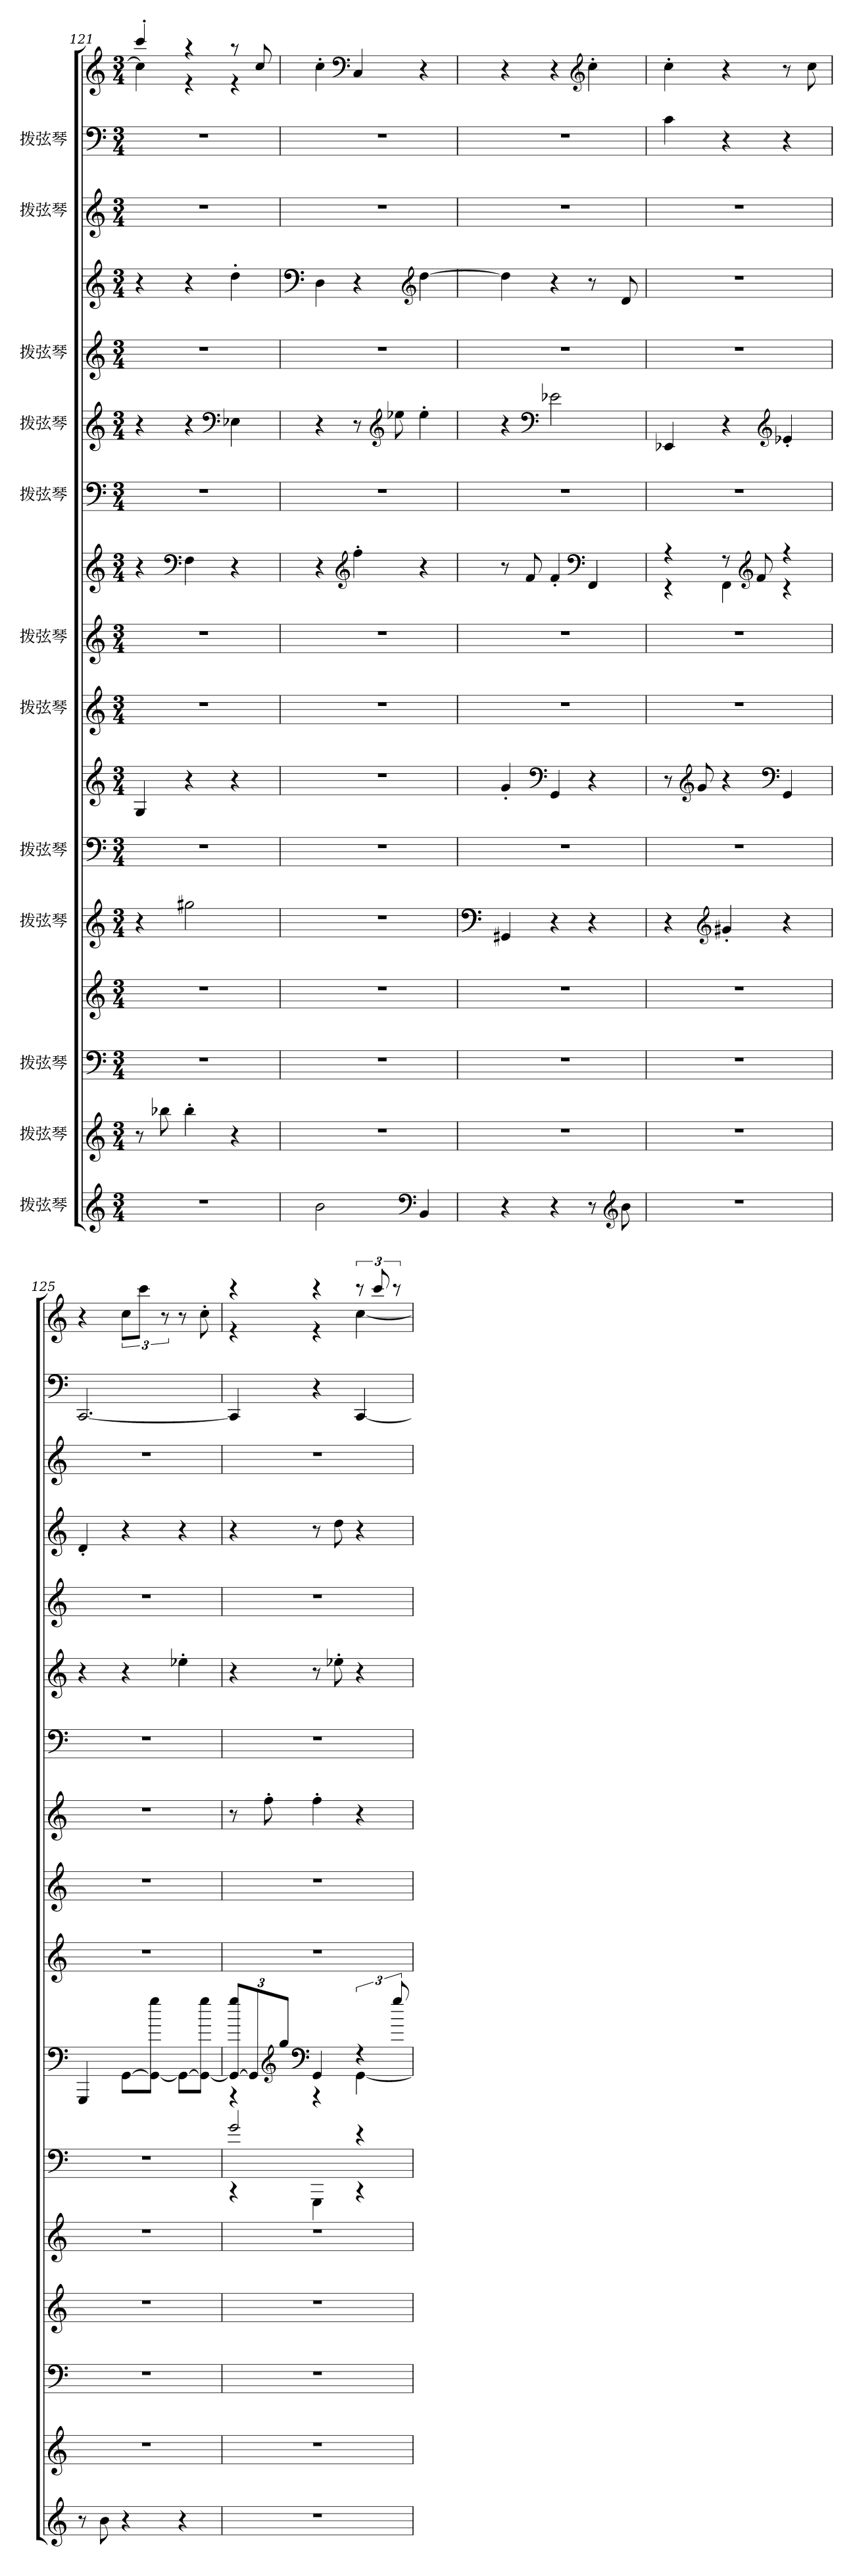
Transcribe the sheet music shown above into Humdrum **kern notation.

**kern	**kern	**kern	**kern	**kern	**kern	**kern	**kern	**kern	**kern	**kern	**kern	**kern	**kern	**kern	**kern	**kern
*part12	*part11	*part10	*part10	*part9	*part8	*part8	*part7	*part6	*part6	*part5	*part4	*part3	*part3	*part2	*part1	*part1
*staff17	*staff16	*staff15	*staff14	*staff13	*staff12	*staff11	*staff10	*staff9	*staff8	*staff7	*staff6	*staff5	*staff4	*staff3	*staff2	*staff1
*I"拨弦琴	*I"拨弦琴	*I"拨弦琴	*	*I"拨弦琴	*I"拨弦琴	*	*I"拨弦琴	*I"拨弦琴	*	*I"拨弦琴	*I"拨弦琴	*I"拨弦琴	*	*I"拨弦琴	*I"拨弦琴	*
*clefG2	*clefG2	*clefF4	*clefG2	*clefG2	*clefF4	*clefG2	*clefG2	*clefG2	*clefG2	*clefF4	*clefG2	*clefG2	*clefG2	*clefG2	*clefF4	*clefG2
*k[]	*k[]	*k[]	*k[]	*k[]	*k[]	*k[]	*k[]	*k[]	*k[]	*k[]	*k[]	*k[]	*k[]	*k[]	*k[]	*k[]
*M3/4	*M3/4	*M3/4	*M3/4	*M3/4	*M3/4	*M3/4	*M3/4	*M3/4	*M3/4	*M3/4	*M3/4	*M3/4	*M3/4	*M3/4	*M3/4	*M3/4
=121	=121	=121	=121	=121	=121	=121	=121	=121	=121	=121	=121	=121	=121	=121	=121	=121
*	*	*	*	*	*	*	*	*	*	*	*	*	*	*	*	*^
2.r	8r	2.r	2.r	4r	2.r	4G/	2.r	2.r	4r	2.r	4r	2.r	4r	2.r	2.r	4ccc'/	4cc\]
.	8bb-X\	.	.	.	.	.	.	.	.	.	.	.	.	.	.	.	.
*	*	*	*	*	*	*	*	*	*clefF4	*	*	*	*	*	*	*	*
.	4bb-'\	.	.	2gg#X\	.	4r	.	.	4F\	.	4r	.	4r	.	.	4r	4r
*	*	*	*	*	*	*	*	*	*	*	*clefF4	*	*	*	*	*	*
.	4r	.	.	.	.	4r	.	.	4r	.	4E-X\	.	4dd'\	.	.	8r	4r
.	.	.	.	.	.	.	.	.	.	.	.	.	.	.	.	8cc/	.
*	*	*	*	*	*	*	*	*	*	*	*	*	*	*	*	*v	*v
=122	=122	=122	=122	=122	=122	=122	=122	=122	=122	=122	=122	=122	=122	=122	=122	=122
*	*	*	*	*	*	*	*	*	*	*	*	*	*clefF4	*	*	*
2b\	2.r	2.r	2.r	2.r	2.r	2.r	2.r	2.r	4r	2.r	4r	2.r	4D\	2.r	2.r	4cc'\
*	*	*	*	*	*	*	*	*	*clefG2	*	*	*	*	*	*	*clefF4
.	.	.	.	.	.	.	.	.	4ff'\	.	8r	.	4r	.	.	4C/
*	*	*	*	*	*	*	*	*	*	*	*clefG2	*	*	*	*	*
.	.	.	.	.	.	.	.	.	.	.	8ee-X\	.	.	.	.	.
*clefF4	*	*	*	*	*	*	*	*	*	*	*	*	*clefG2	*	*	*
4BB/	.	.	.	.	.	.	.	.	4r	.	4ee-'\	.	[4dd\	.	.	4r
=123	=123	=123	=123	=123	=123	=123	=123	=123	=123	=123	=123	=123	=123	=123	=123	=123
*	*	*	*	*clefF4	*	*	*	*	*	*	*	*	*	*	*	*
4r	2.r	2.r	2.r	4GG#X/	2.r	4g'/	2.r	2.r	8r	2.r	4r	2.r	4dd\]	2.r	2.r	4r
.	.	.	.	.	.	.	.	.	8f/	.	.	.	.	.	.	.
*	*	*	*	*	*	*clefF4	*	*	*	*	*clefF4	*	*	*	*	*
4r	.	.	.	4r	.	4GG/	.	.	4f'/	.	2e-X\	.	4r	.	.	4r
*	*	*	*	*	*	*	*	*	*clefF4	*	*	*	*	*	*	*clefG2
8r	.	.	.	4r	.	4r	.	.	4FF/	.	.	.	8r	.	.	4cc'\
*clefG2	*	*	*	*	*	*	*	*	*	*	*	*	*	*	*	*
8b\	.	.	.	.	.	.	.	.	.	.	.	.	8d/	.	.	.
!!LO:PB:g=z
=124	=124	=124	=124	=124	=124	=124	=124	=124	=124	=124	=124	=124	=124	=124	=124	=124
*	*	*	*	*	*	*	*	*	*^	*	*	*	*	*	*	*
2.r	2.r	2.r	2.r	4r	2.r	8r	2.r	2.r	4r	4r	2.r	4EE-X/	2.r	2.r	2.r	4c\	4cc'\
*	*	*	*	*	*	*clefG2	*	*	*	*	*	*	*	*	*	*	*
.	.	.	.	.	.	8g/	.	.	.	.	.	.	.	.	.	.	.
*	*	*	*	*clefG2	*	*	*	*	*	*	*	*	*	*	*	*	*
.	.	.	.	4g#X'/	.	4r	.	.	8r	4FF\	.	4r	.	.	.	4r	4r
*	*	*	*	*	*	*	*	*	*clefG2	*	*	*	*	*	*	*	*
.	.	.	.	.	.	.	.	.	8f/	.	.	.	.	.	.	.	.
*	*	*	*	*	*	*clefF4	*	*	*	*	*	*clefG2	*	*	*	*	*
.	.	.	.	4r	.	4GG/	.	.	4r	4r	.	4e-X'/	.	.	.	4r	8r
.	.	.	.	.	.	.	.	.	.	.	.	.	.	.	.	.	8cc\
*	*	*	*	*	*	*	*	*	*v	*v	*	*	*	*	*	*	*
=125	=125	=125	=125	=125	=125	=125	=125	=125	=125	=125	=125	=125	=125	=125	=125	=125
8r	2.r	2.r	2.r	2.r	2.r	4GGG/	2.r	2.r	2.r	2.r	4r	2.r	4d'/	2.r	[2.CC/	4r
8b\	.	.	.	.	.	.	.	.	.	.	.	.	.	.	.	.
4r	.	.	.	.	.	[8GG\L	.	.	.	.	4r	.	4r	.	.	12cc\L
.	.	.	.	.	.	.	.	.	.	.	.	.	.	.	.	12ccc\J
.	.	.	.	.	.	8GG\_ 8gg\J	.	.	.	.	.	.	.	.	.	.
.	.	.	.	.	.	.	.	.	.	.	.	.	.	.	.	12r
4r	.	.	.	.	.	8GG\L_	.	.	.	.	4ee-X'\	.	4r	.	.	8r
.	.	.	.	.	.	8GG\_ 8gg\J	.	.	.	.	.	.	.	.	.	8cc'\
=126	=126	=126	=126	=126	=126	=126	=126	=126	=126	=126	=126	=126	=126	=126	=126	=126
*	*	*	*	*	*^	*	*	*	*	*	*	*	*	*	*	*
*	*	*	*	*	*	*	*Xbrackettup	*	*	*	*	*	*	*	*	*	*
*	*	*	*	*	*	*	*^	*	*	*	*	*	*	*	*	*	*^
2.r	2.r	2.r	2.r	2.r	2g/	4r	12GG/_ 12gg/L	4r	2.r	2.r	8r	2.r	4r	2.r	4r	2.r	4CC/]	4r	4r
.	.	.	.	.	.	.	12GG/]	.	.	.	.	.	.	.	.	.	.	.	.
.	.	.	.	.	.	.	.	.	.	.	8ff'\	.	.	.	.	.	.	.	.
*	*	*	*	*	*	*	*clefG2	*	*	*	*	*	*	*	*	*	*	*	*
.	.	.	.	.	.	.	12gg/J	.	.	.	.	.	.	.	.	.	.	.	.
*	*	*	*	*	*	*	*clefF4	*	*	*	*	*	*	*	*	*	*	*	*
.	.	.	.	.	.	4GGG\	4GG/	4r	.	.	4ff'\	.	8r	.	8r	.	4r	4r	4r
.	.	.	.	.	.	.	.	.	.	.	.	.	8ee-X'\	.	8dd\	.	.	.	.
*	*	*	*	*	*	*	*brackettup	*	*	*	*	*	*	*	*	*	*	*	*
.	.	.	.	.	4r	4r	6r	[4GG\	.	.	4r	.	4r	.	4r	.	[4CC/	12r	[4cc\
.	.	.	.	.	.	.	.	.	.	.	.	.	.	.	.	.	.	12ccc/	.
.	.	.	.	.	.	.	12gg/	.	.	.	.	.	.	.	.	.	.	12r	.
*	*	*	*	*	*v	*v	*	*	*	*	*	*	*	*	*	*	*	*v	*v
*	*	*	*	*	*	*v	*v	*	*	*	*	*	*	*	*	*	*
=	=	=	=	=	=	=	=	=	=	=	=	=	=	=	=	=
*-	*-	*-	*-	*-	*-	*-	*-	*-	*-	*-	*-	*-	*-	*-	*-	*-
